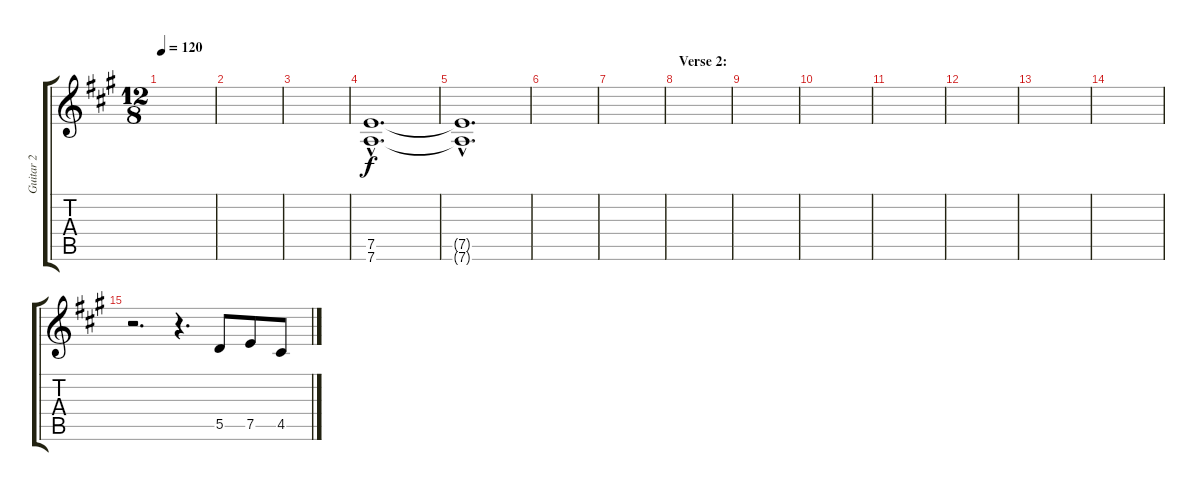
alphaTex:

\track ("Guitar 2" "Guitar 2") {instrument overdrivenguitar}
\staff {score tabs}
\tuning (E4 B3 G3 D3 A2 D2) {hide}
\ts (12 8)
\tempo 120
\clef g2
\ks a
|
|
|
(7.5{hac} 7.6{hac}).1{d} |
(7.5{hac t} 7.6{hac t}).1{d} |
|
|
\section ("" "Verse 2:")
|
|
|
|
|
|
|
r.2{d} r.4{d} 5.5.8 7.5.8 4.5.8
